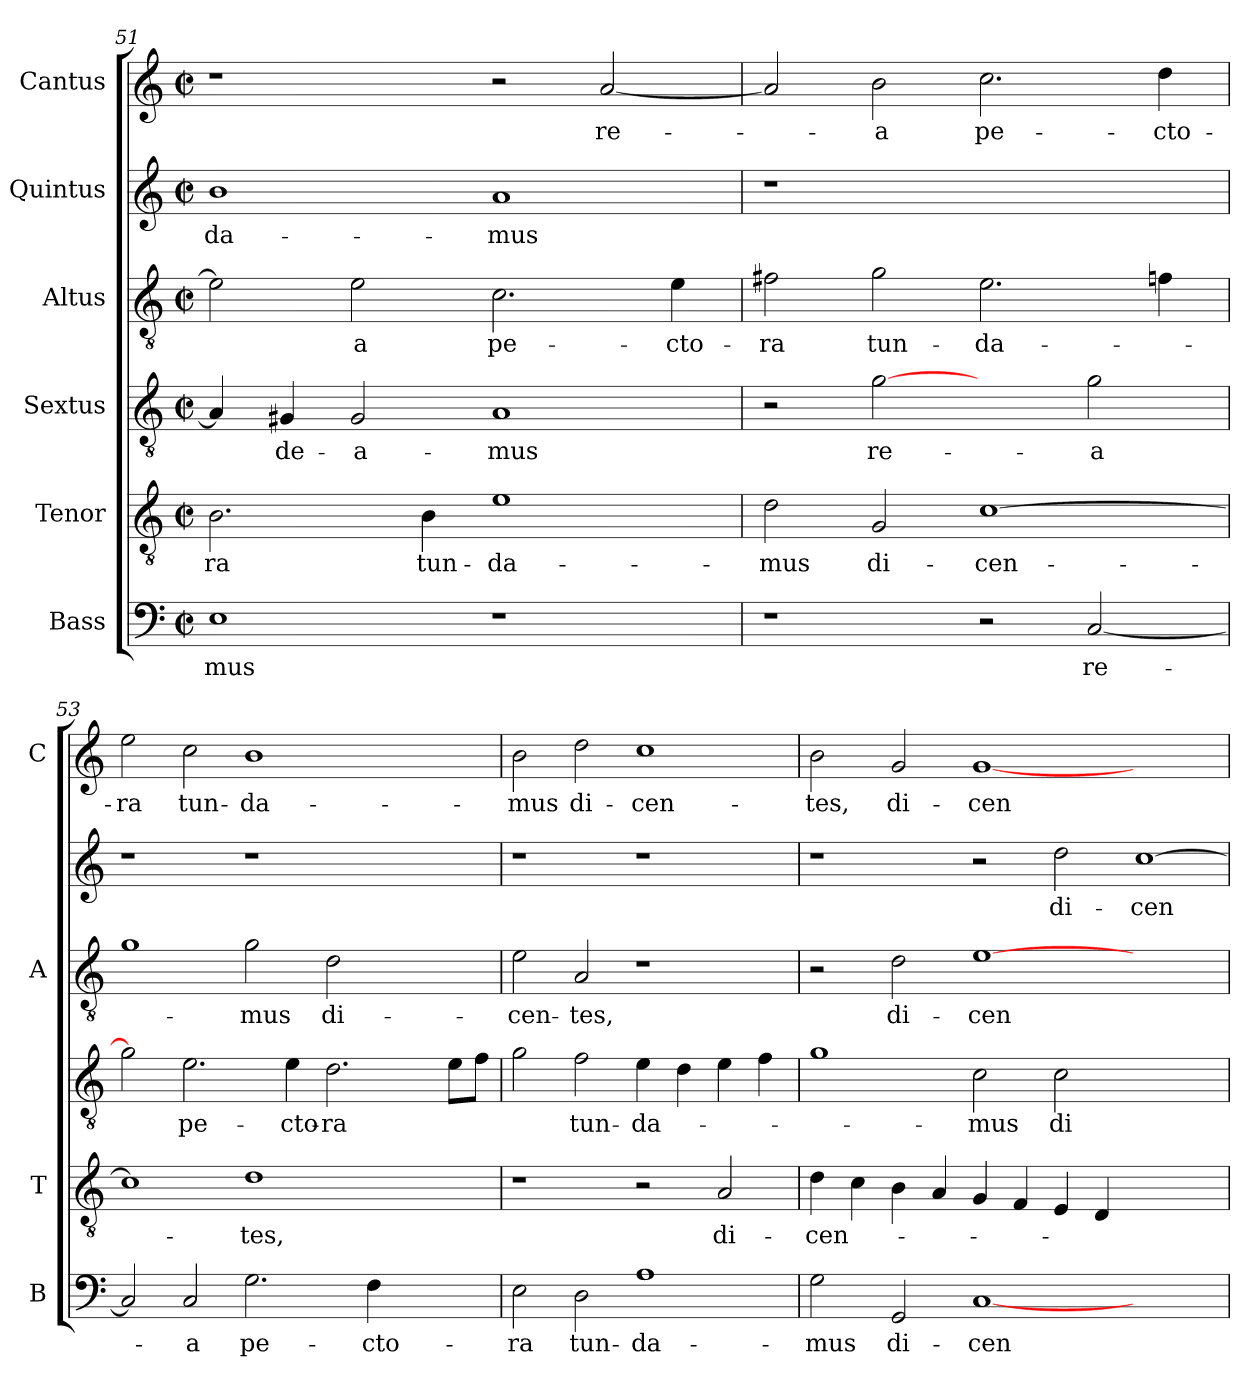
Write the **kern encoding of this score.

**kern	**text	**kern	**text	**kern	**text	**kern	**text	**kern	**text	**kern	**text
*part6	*part6	*part5	*part5	*part4	*part4	*part3	*part3	*part2	*part2	*part1	*part1
*staff6	*staff6	*staff5	*staff5	*staff4	*staff4	*staff3	*staff3	*staff2	*staff2	*staff1	*staff1
*I"Bass	*	*I"Tenor	*	*I"Sextus	*	*I"Altus	*	*I"Quintus	*	*I"Cantus	*
*I'B	*	*I'T	*	*	*	*I'A	*	*	*	*I'C	*
!!LO:PB:g=z
*clefF4	*	*clefGv2	*	*clefGv2	*	*clefGv2	*	*clefG2	*	*clefG2	*
*k[]	*	*k[]	*	*k[]	*	*k[]	*	*k[]	*	*k[]	*
*C:	*	*C:	*	*C:	*	*C:	*	*C:	*	*C:	*
*M2/2	*	*M2/2	*	*M2/2	*	*M2/2	*	*M2/2	*	*M2/2	*
*met(c|)	*	*met(c|)	*	*met(c|)	*	*met(c|)	*	*met(c|)	*	*met(c|)	*
=51	=51	=51	=51	=51	=51	=51	=51	=51	=51	=51	=51
1E	-mus	2.B\	-ra	4A/]	.	2e\]	.	1b	-da-	1r	.
.	.	.	.	4G#X/	-de-	.	.	.	.	.	.
.	.	.	.	2G#/	-a-	2e\	-a	.	.	.	.
.	.	4B\	tun-	.	.	.	.	.	.	.	.
1r	.	1e	-da-	1A	-mus	2.c\	pe-	1a	-mus	2r	.
.	.	.	.	.	.	.	.	.	.	[2a/	re-
.	.	.	.	.	.	4e\	-cto-	.	.	.	.
=52	=52	=52	=52	=52	=52	=52	=52	=52	=52	=52	=52
1r	.	2d\	-mus	2r	.	2f#X\	-ra	1r	.	2a/]	.
.	.	2G/	di-	[2g	re-	2g\	tun-	.	.	2b\	-a
2r	.	[1c	-cen-	2ryy	.	2.e\	-da-	1ryy	.	2.cc\	pe-
[2C/	re-	.	.	2g\	-a	.	.	.	.	.	.
.	.	.	.	.	.	4fn\	.	.	.	4dd\	-cto-
=53	=53	=53	=53	=53	=53	=53	=53	=53	=53	=53	=53
2C/]	.	1c]	.	2g]	.	1g	.	1r	.	2ee\	-ra
2C/	-a	.	.	2.e\	pe-	.	.	.	.	2cc\	tun-
2.G\	pe-	1d	-tes,	.	.	2g\	-mus	1r	.	1b	-da-
.	.	.	.	4e\	-cto-	.	.	.	.	.	.
.	.	.	.	2.d\	-ra	2d\	di-	.	.	.	.
4F\	-cto-	.	.	.	.	.	.	.	.	.	.
2ryy	.	2ryy	.	.	.	2ryy	.	2ryy	.	2ryy	.
.	.	.	.	8e\L	.	.	.	.	.	.	.
.	.	.	.	8f\J	.	.	.	.	.	.	.
!!LO:LB:g=z
=54	=54	=54	=54	=54	=54	=54	=54	=54	=54	=54	=54
2E\	-ra	1r	.	2g\	.	2e\	-cen-	1r	.	2b\	-mus
2D\	tun-	.	.	2f\	tun-	2A/	-tes,	.	.	2dd\	di-
1A	-da-	2r	.	4e\	-da-	1r	.	1r	.	1cc	-cen-
.	.	.	.	4d\	.	.	.	.	.	.	.
.	.	2A/	di-	4e\	.	.	.	.	.	.	.
.	.	.	.	4f\	.	.	.	.	.	.	.
=55	=55	=55	=55	=55	=55	=55	=55	=55	=55	=55	=55
2G\	-mus	4d\	-cen-	1g	.	2r	.	1r	.	2b\	-tes,
.	.	4c\	.	.	.	.	.	.	.	.	.
2GG/	di-	4B\	.	.	.	2d\	di-	.	.	2g/	di-
.	.	4A/	.	.	.	.	.	.	.	.	.
[1C	-cen-	4G/	.	2c\	-mus	[1e	-cen-	2r	.	[1g	-cen-
.	.	4F/	.	.	.	.	.	.	.	.	.
.	.	4E/	.	2c\	di-	.	.	2dd\	di-	.	.
.	.	4D/	.	.	.	.	.	.	.	.	.
1ryy	.	1ryy	.	1ryy	.	1ryy	.	[1cc	-cen-	1ryy	.
=	=	=	=	=	=	=	=	=	=	=	=
*-	*-	*-	*-	*-	*-	*-	*-	*-	*-	*-	*-
